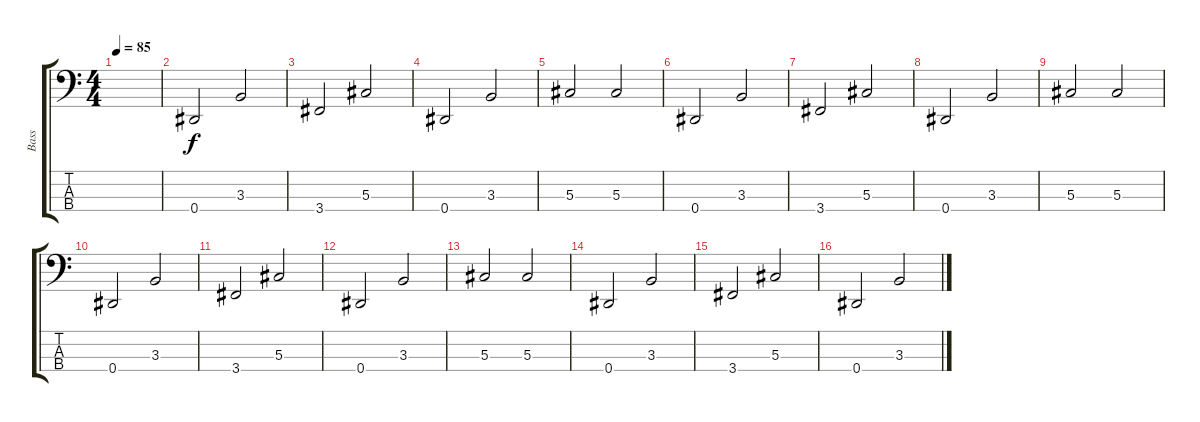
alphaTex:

\track ("Bass" "Bass") {instrument electricbassfinger}
\staff {score tabs}
\tuning (Gb2 Db2 Ab1 Eb1) {hide}
\ts (4 4)
\tempo 85
\clef f4
\ks c
|
0.4.2 3.3.2 |
3.4.2 5.3.2 |
0.4.2 3.3.2 |
5.3.2 5.3.2 |
0.4.2 3.3.2 |
3.4.2 5.3.2 |
0.4.2 3.3.2 |
5.3.2 5.3.2 |
0.4.2 3.3.2 |
3.4.2 5.3.2 |
0.4.2 3.3.2 |
5.3.2 5.3.2 |
0.4.2 3.3.2 |
3.4.2 5.3.2 |
0.4.2 3.3.2
